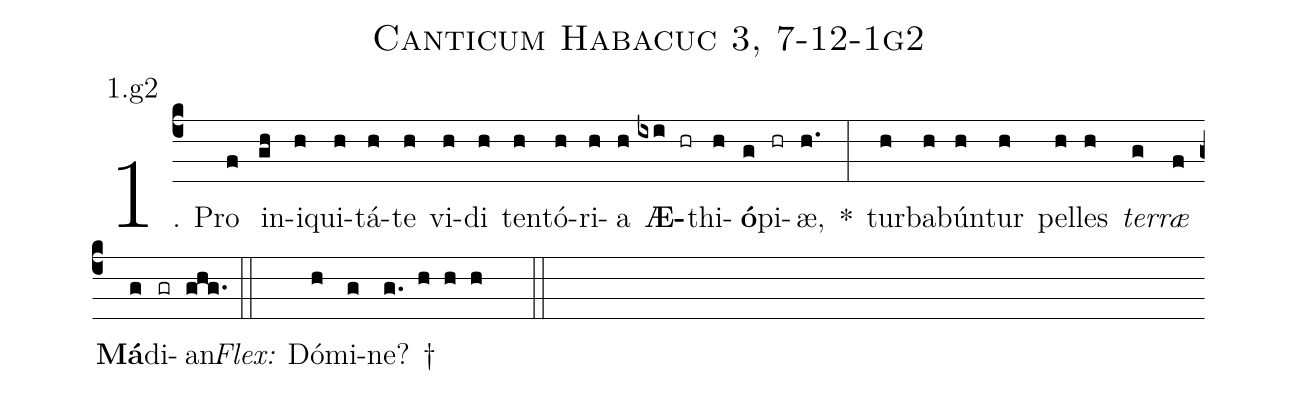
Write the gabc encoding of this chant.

name: Canticum Habacuc 3, 7-12-1g2;
annotation: 1.g2;
%%
(c4)1. Pro(f) in(gh)i(h)qui(h)tá(h)te(h) vi(h)di(h) ten(h)tó(h)ri(h)a(h) <b>Æ</b>(ixi hr)thi(h)<b>ó</b>(g)pi(hr)æ,(h.) *(:) tur(h)ba(h)bún(h)tur(h) pel(h)les(h) <i>ter</i>(g)<i>ræ</i>(f) <b>Má</b>(g)di(gr)an.(ghg.) (::)
<i>Flex:</i>()  Dó(h)mi(g)ne? †(g. h h h  ::)
